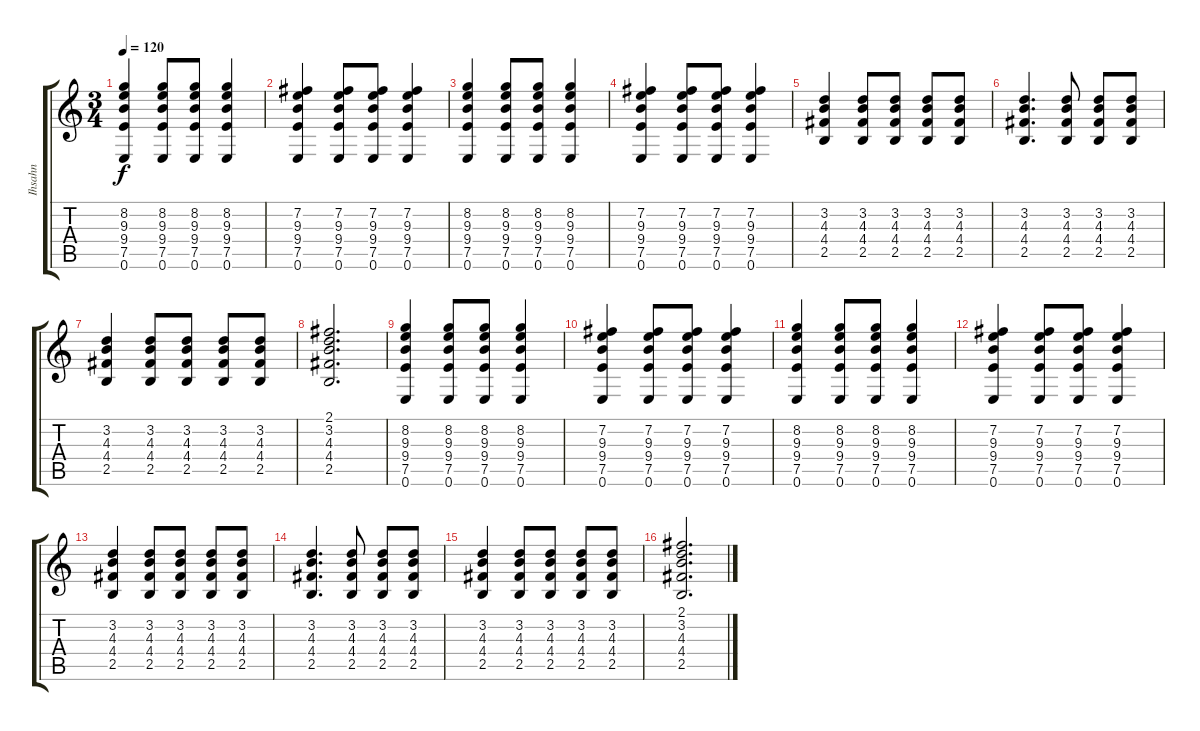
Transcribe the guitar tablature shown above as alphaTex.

\track ("Ihsahn" "Ihsahn") {instrument distortionguitar}
\staff {score tabs}
\tuning (E4 B3 G3 D3 A2 E2) {hide}
\ts (3 4)
\tempo 120
\clef g2
\ks c
(8.2 9.3 9.4 7.5 0.6).4{dy f} (8.2 9.3 9.4 7.5 0.6).8 (8.2 9.3 9.4 7.5 0.6).8 (8.2 9.3 9.4 7.5 0.6).4 |
(7.2 9.3 9.4 7.5 0.6).4 (7.2 9.3 9.4 7.5 0.6).8 (7.2 9.3 9.4 7.5 0.6).8 (7.2 9.3 9.4 7.5 0.6).4 |
(8.2 9.3 9.4 7.5 0.6).4 (8.2 9.3 9.4 7.5 0.6).8 (8.2 9.3 9.4 7.5 0.6).8 (8.2 9.3 9.4 7.5 0.6).4 |
(7.2 9.3 9.4 7.5 0.6).4 (7.2 9.3 9.4 7.5 0.6).8 (7.2 9.3 9.4 7.5 0.6).8 (7.2 9.3 9.4 7.5 0.6).4 |
(3.2 4.3 4.4 2.5).4 (3.2 4.3 4.4 2.5).8 (3.2 4.3 4.4 2.5).8 (3.2 4.3 4.4 2.5).8 (3.2 4.3 4.4 2.5).8 |
(3.2 4.3 4.4 2.5).4{d} (3.2 4.3 4.4 2.5).8 (3.2 4.3 4.4 2.5).8 (3.2 4.3 4.4 2.5).8 |
(3.2 4.3 4.4 2.5).4 (3.2 4.3 4.4 2.5).8 (3.2 4.3 4.4 2.5).8 (3.2 4.3 4.4 2.5).8 (3.2 4.3 4.4 2.5).8 |
(2.1 3.2 4.3 4.4 2.5).2{d} |
(8.2 9.3 9.4 7.5 0.6).4 (8.2 9.3 9.4 7.5 0.6).8 (8.2 9.3 9.4 7.5 0.6).8 (8.2 9.3 9.4 7.5 0.6).4 |
(7.2 9.3 9.4 7.5 0.6).4 (7.2 9.3 9.4 7.5 0.6).8 (7.2 9.3 9.4 7.5 0.6).8 (7.2 9.3 9.4 7.5 0.6).4 |
(8.2 9.3 9.4 7.5 0.6).4 (8.2 9.3 9.4 7.5 0.6).8 (8.2 9.3 9.4 7.5 0.6).8 (8.2 9.3 9.4 7.5 0.6).4 |
(7.2 9.3 9.4 7.5 0.6).4 (7.2 9.3 9.4 7.5 0.6).8 (7.2 9.3 9.4 7.5 0.6).8 (7.2 9.3 9.4 7.5 0.6).4 |
(3.2 4.3 4.4 2.5).4 (3.2 4.3 4.4 2.5).8 (3.2 4.3 4.4 2.5).8 (3.2 4.3 4.4 2.5).8 (3.2 4.3 4.4 2.5).8 |
(3.2 4.3 4.4 2.5).4{d} (3.2 4.3 4.4 2.5).8 (3.2 4.3 4.4 2.5).8 (3.2 4.3 4.4 2.5).8 |
(3.2 4.3 4.4 2.5).4 (3.2 4.3 4.4 2.5).8 (3.2 4.3 4.4 2.5).8 (3.2 4.3 4.4 2.5).8 (3.2 4.3 4.4 2.5).8 |
(2.1 3.2 4.3 4.4 2.5).2{d}
